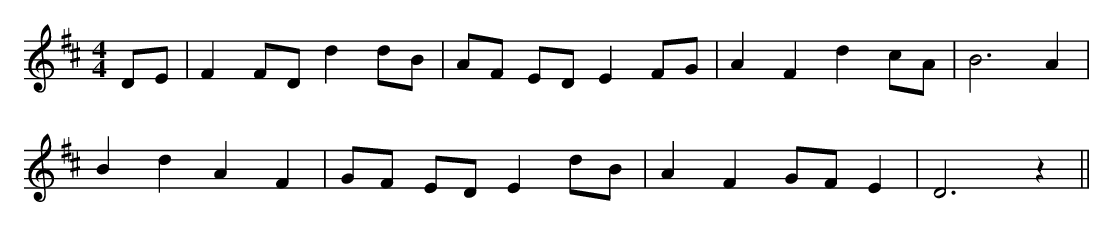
X:1
M:4/4
K:D
DE|F2 FD d2 dB|AF ED E2 FG|A2 F2 d2 cA|B6 A2|
B2 d2 A2 F2|GF ED E2 dB|A2 F2 GF E2|D6 z2||
